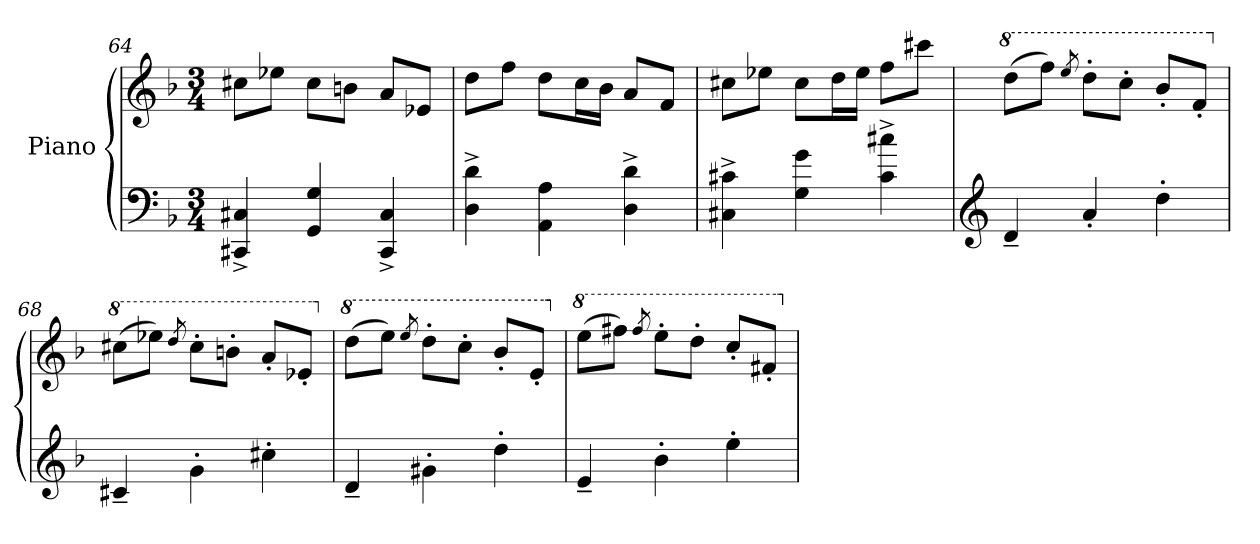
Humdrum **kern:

**kern	**kern
*part1	*part1
*staff2	*staff1
*I"Piano	*
*clefF4	*clefG2
*k[b-]	*k[b-]
*M3/4	*M3/4
=64	=64
4CC#X/^ 4C#X/^	8cc#X\L
.	8ee-X\J
4GG/ 4G/	8cc#\L
.	8bn\J
4CC#/^ 4C#/^	8a/L
.	8e-X/J
=65	=65
4D\^ 4d\^	8dd\L
.	8ff\J
4AA\ 4A\	8dd\L
.	16cc\L
.	16b-\JJ
4D\^ 4d\^	8a/L
.	8f/J
=66	=66
4C#X\^ 4c#X\^	8cc#X\L
.	8ee-X\J
4G\ 4g\	8cc#\L
.	16dd\L
.	16ee-\JJ
4c#\^ 4cc#X\^	8ff\L
.	8ccc#X\J
=67	=67
*clefG2	*
*	*8va
4d~/	(8ddd\L
.	8fff\J)
.	8qeee/
4a'/	8ddd'\L
.	8ccc'\J
4dd'\	8bb-'/L
.	8ff'/J
=68	=68
*	*X8va
*	*8va
4c#X~/	(8ccc#X\L
.	8eee-X\J)
.	8qddd/
4g'\	8ccc#'\L
.	8bbn'\J
4cc#X'\	8aa'/L
.	8ee-X'/J
!!LO:LB:g=z
=69	=69
*	*X8va
*	*8va
4d~/	(8ddd\L
.	8eee\J)
.	8qeee/
4g#X'\	8ddd'\L
.	8ccc'\J
4dd'\	8bb-'/L
.	8ee'/J
=70	=70
*	*X8va
*	*8va
4e~/	(8eee\L
.	8fff#X\J)
.	8qfff#/
4b-'\	8eee'\L
.	8ddd'\J
4ee'\	8ccc'/L
.	8ff#X'/J
*	*X8va
=	=
*-	*-
